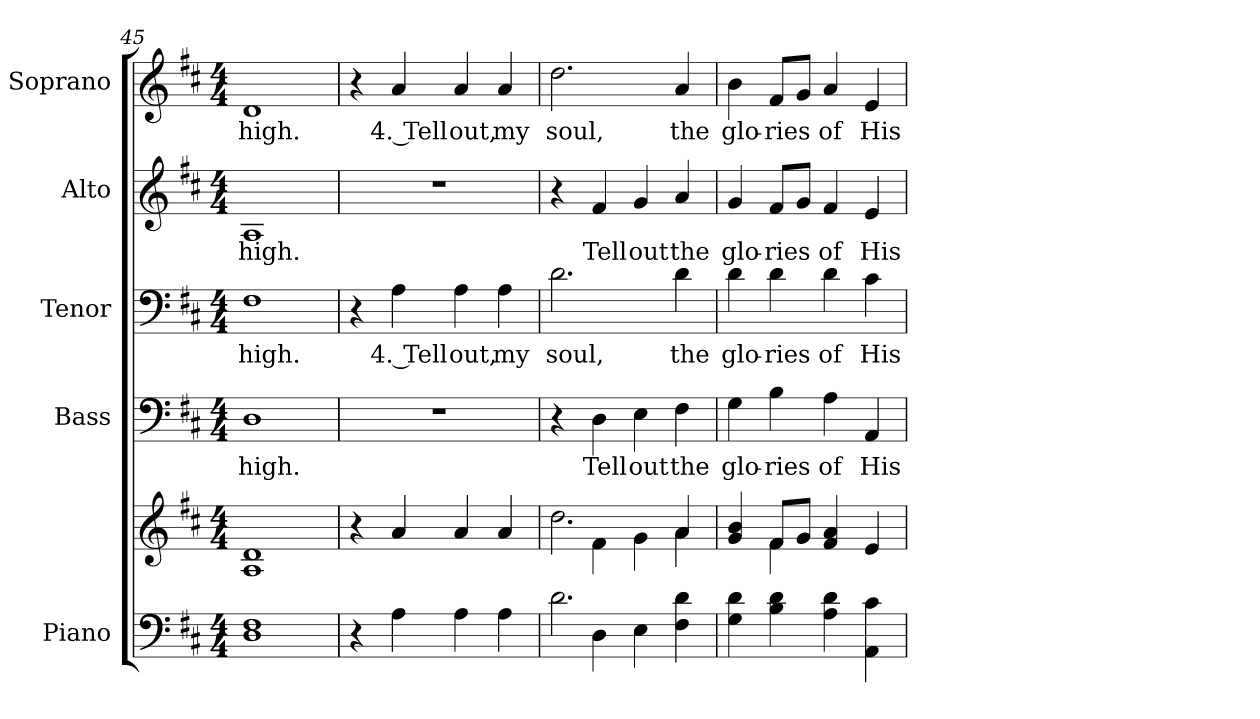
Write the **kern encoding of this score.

**kern	**kern	**kern	**text	**kern	**text	**kern	**text	**kern	**text
*part5	*part5	*part4	*part4	*part3	*part3	*part2	*part2	*part1	*part1
*staff6	*staff5	*staff4	*staff4	*staff3	*staff3	*staff2	*staff2	*staff1	*staff1
*I"Piano	*	*I"Bass	*	*I"Tenor	*	*I"Alto	*	*I"Soprano	*
*I'Pno.	*	*I'B.	*	*I'T.	*	*I'A.	*	*I'S.	*
!!LO:PB:g=z
*clefF4	*clefG2	*clefF4	*	*clefF4	*	*clefG2	*	*clefG2	*
*k[f#c#]	*k[f#c#]	*k[f#c#]	*	*k[f#c#]	*	*k[f#c#]	*	*k[f#c#]	*
*D:	*D:	*D:	*	*D:	*	*D:	*	*D:	*
*M4/4	*M4/4	*M4/4	*	*M4/4	*	*M4/4	*	*M4/4	*
=45	=45	=45	=45	=45	=45	=45	=45	=45	=45
!	!	!	!LO:LY:b:color=#000000	!	!	!	!	!	!
!	!	!	!	!	!LO:LY:b:color=#000000	!	!	!	!
!	!	!	!	!	!	!	!LO:LY:b:color=#000000	!	!
!	!	!	!	!	!	!	!	!	!LO:LY:b:color=#000000
1Di 1F#i	1Ai 1di	1Di	high.	1F#i	high.	1Ai	high.	1di	high.
=46	=46	=46	=46	=46	=46	=46	=46	=46	=46
4r	4r	1r	.	4r	.	1r	.	4r	.
!	!	!	!	!	!LO:LY:b:color=#000000	!	!	!	!
!	!	!	!	!	!	!	!	!	!LO:LY:b:color=#000000
4Ai\	4ai/	.	.	4Ai\	4. Tell	.	.	4ai/	4. Tell
!	!	!	!	!	!LO:LY:b:color=#000000	!	!	!	!
!	!	!	!	!	!	!	!	!	!LO:LY:b:color=#000000
4Ai\	4ai/	.	.	4Ai\	out,	.	.	4ai/	out,
!	!	!	!	!	!LO:LY:b:color=#000000	!	!	!	!
!	!	!	!	!	!	!	!	!	!LO:LY:b:color=#000000
4Ai\	4ai/	.	.	4Ai\	my	.	.	4ai/	my
=47	=47	=47	=47	=47	=47	=47	=47	=47	=47
*^	*^	*	*	*	*	*	*	*	*
!	!	!	!	!	!	!	!LO:LY:b:color=#000000	!	!	!	!
!	!	!	!	!	!	!	!	!	!	!	!LO:LY:b:color=#000000
2.di\	4ryy	2.ddi\	4ryy	4r	.	2.di\	soul,	4r	.	2.ddi\	soul,
!	!	!	!	!	!LO:LY:b:color=#000000	!	!	!	!	!	!
!	!	!	!	!	!	!	!	!	!LO:LY:b:color=#000000	!	!
.	4Di\	.	4f#i\	4Di\	Tell	.	.	4f#i/	Tell	.	.
!	!	!	!	!	!LO:LY:b:color=#000000	!	!	!	!	!	!
!	!	!	!	!	!	!	!	!	!LO:LY:b:color=#000000	!	!
.	4Ei\	.	4gi\	4Ei\	out	.	.	4gi/	out	.	.
!	!	!	!	!	!LO:LY:b:color=#000000	!	!	!	!	!	!
!	!	!	!	!	!	!	!LO:LY:b:color=#000000	!	!	!	!
!	!	!	!	!	!	!	!	!	!LO:LY:b:color=#000000	!	!
!	!	!	!	!	!	!	!	!	!	!	!LO:LY:b:color=#000000
4F#i\ 4di	4ryy	4ai/	4ai\	4F#i\	the	4di\	the	4ai/	the	4ai/	the
*v	*v	*	*	*	*	*	*	*	*	*	*
=48	=48	=48	=48	=48	=48	=48	=48	=48	=48	=48
*^	*	*	*	*	*	*	*	*	*	*
!	!	!	!	!	!LO:LY:b:color=#000000	!	!	!	!	!	!
*v	*v	*	*	*	*	*	*	*	*	*	*
*^	*	*	*	*	*	*	*	*	*	*
!	!	!	!	!	!	!	!LO:LY:b:color=#000000	!	!	!	!
*v	*v	*	*	*	*	*	*	*	*	*	*
*^	*	*	*	*	*	*	*	*	*	*
!	!	!	!	!	!	!	!	!	!LO:LY:b:color=#000000	!	!
*v	*v	*	*	*	*	*	*	*	*	*	*
*^	*	*	*	*	*	*	*	*	*	*
!	!	!	!	!	!	!	!	!	!	!	!LO:LY:b:color=#000000
*v	*v	*	*	*	*	*	*	*	*	*	*
4Gi\ 4di	4gi/ 4bi	4ryy	4Gi\	glo-	4di\	glo-	4gi/	glo-	4bi\	glo-
!	!	!	!	!LO:LY:b:color=#000000	!	!	!	!	!	!
!	!	!	!	!	!	!LO:LY:b:color=#000000	!	!	!	!
!	!	!	!	!	!	!	!	!LO:LY:b:color=#000000	!	!
!	!	!	!	!	!	!	!	!	!	!LO:LY:b:color=#000000
4Bi\ 4di	8f#i/L	4f#i\	4Bi\	-ries	4di\	-ries	8f#i/L	-ries	8f#i/L	-ries
.	8gi/J	.	.	.	.	.	8gi/J	.	8gi/J	.
!	!	!	!	!LO:LY:b:color=#000000	!	!	!	!	!	!
!	!	!	!	!	!	!LO:LY:b:color=#000000	!	!	!	!
!	!	!	!	!	!	!	!	!LO:LY:b:color=#000000	!	!
!	!	!	!	!	!	!	!	!	!	!LO:LY:b:color=#000000
4Ai\ 4di	4f#i/ 4ai	2ryy	4Ai\	of	4di\	of	4f#i/	of	4ai/	of
!	!	!	!	!LO:LY:b:color=#000000	!	!	!	!	!	!
!	!	!	!	!	!	!LO:LY:b:color=#000000	!	!	!	!
!	!	!	!	!	!	!	!	!LO:LY:b:color=#000000	!	!
!	!	!	!	!	!	!	!	!	!	!LO:LY:b:color=#000000
4AAi\ 4c#i	4ei/	.	4AAi/	His	4c#i\	His	4ei/	His	4ei/	His
*	*v	*v	*	*	*	*	*	*	*	*
=	=	=	=	=	=	=	=	=	=
*-	*-	*-	*-	*-	*-	*-	*-	*-	*-
